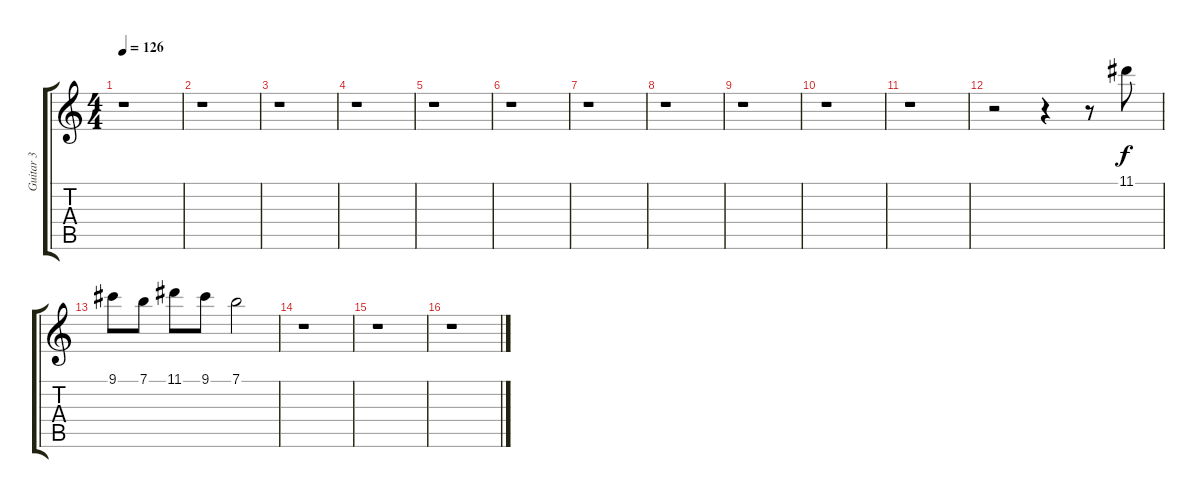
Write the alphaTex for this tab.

\track ("Guitar 3" "Guitar 3") {instrument acousticguitarsteel}
\staff {score tabs}
\tuning (E4 B3 G3 D3 A2 E2) {hide}
\ts (4 4)
\tempo 126
\clef g2
\ks c
r.1{dy f} |
r.1 |
r.1 |
r.1 |
r.1 |
r.1 |
r.1 |
r.1 |
r.1 |
r.1 |
r.1 |
r.2 r.4 r.8 11.1.8 |
9.1.8 7.1.8 11.1.8 9.1.8 7.1.2 |
r.1 |
r.1 |
r.1
